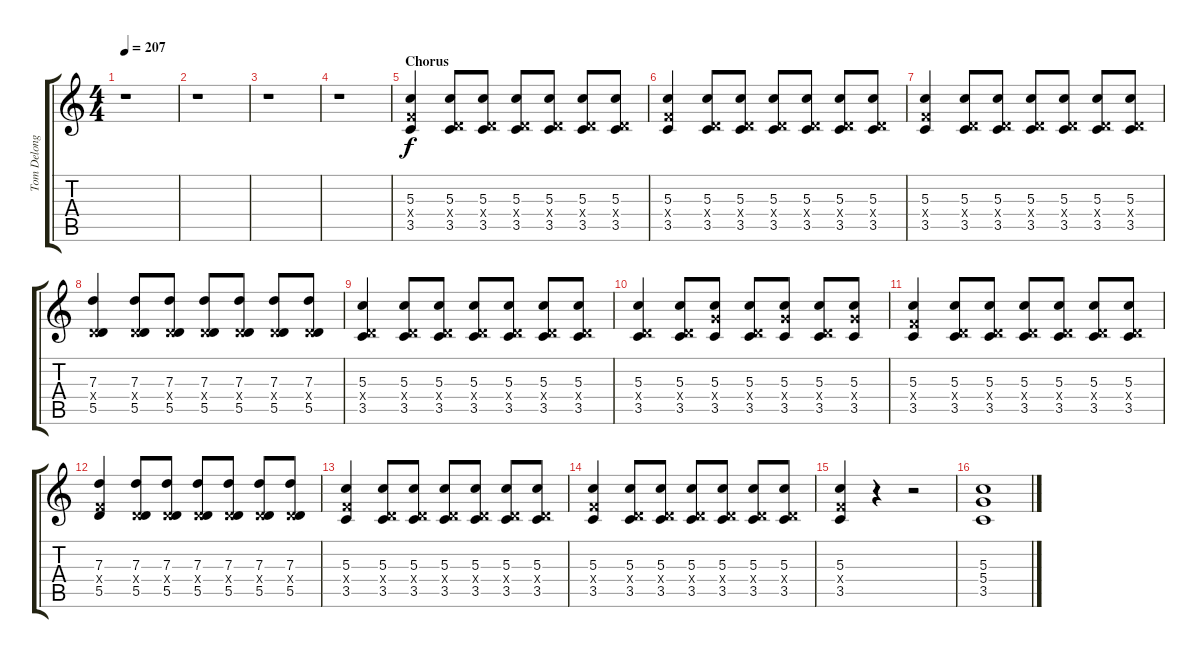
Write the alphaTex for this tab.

\track ("Tom Delong (Distortion 1)" "Tom Delong") {instrument distortionguitar}
\staff {score tabs}
\tuning (E4 B3 G3 D3 A2 E2) {hide}
\ts (4 4)
\tempo 207
\clef g2
\ks c
r.1{dy f} |
r.1 |
r.1 |
r.1 |
\section ("" "Chorus")
(5.3 3.4{x} 3.5).4 (5.3 0.4{x} 3.5).8 (5.3 0.4{x} 3.5).8 (5.3 0.4{x} 3.5).8 (5.3 0.4{x} 3.5).8 (5.3 0.4{x} 3.5).8 (5.3 0.4{x} 3.5).8 |
(5.3 3.4{x} 3.5).4 (5.3 0.4{x} 3.5).8 (5.3 0.4{x} 3.5).8 (5.3 0.4{x} 3.5).8 (5.3 0.4{x} 3.5).8 (5.3 0.4{x} 3.5).8 (5.3 0.4{x} 3.5).8 |
(5.3 3.4{x} 3.5).4 (5.3 0.4{x} 3.5).8 (5.3 0.4{x} 3.5).8 (5.3 0.4{x} 3.5).8 (5.3 0.4{x} 3.5).8 (5.3 0.4{x} 3.5).8 (5.3 0.4{x} 3.5).8 |
(7.3 0.4{x} 5.5).4 (7.3 0.4{x} 5.5).8 (7.3 0.4{x} 5.5).8 (7.3 0.4{x} 5.5).8 (7.3 0.4{x} 5.5).8 (7.3 0.4{x} 5.5).8 (7.3 0.4{x} 5.5).8 |
(5.3 0.4{x} 3.5).4 (5.3 0.4{x} 3.5).8 (5.3 0.4{x} 3.5).8 (5.3 0.4{x} 3.5).8 (5.3 0.4{x} 3.5).8 (5.3 0.4{x} 3.5).8 (5.3 0.4{x} 3.5).8 |
(5.3 0.4{x} 3.5).4 (5.3 0.4{x} 3.5).8 (5.3 5.4{x} 3.5).8 (5.3 0.4{x} 3.5).8 (5.3 5.4{x} 3.5).8 (5.3 0.4{x} 3.5).8 (5.3 5.4{x} 3.5).8 |
(5.3 3.4{x} 3.5).4 (5.3 0.4{x} 3.5).8 (5.3 0.4{x} 3.5).8 (5.3 0.4{x} 3.5).8 (5.3 0.4{x} 3.5).8 (5.3 0.4{x} 3.5).8 (5.3 0.4{x} 3.5).8 |
(7.3 3.4{x} 5.5).4 (7.3 0.4{x} 5.5).8 (7.3 0.4{x} 5.5).8 (7.3 0.4{x} 5.5).8 (7.3 0.4{x} 5.5).8 (7.3 0.4{x} 5.5).8 (7.3 0.4{x} 5.5).8 |
(5.3 3.4{x} 3.5).4 (5.3 0.4{x} 3.5).8 (5.3 0.4{x} 3.5).8 (5.3 0.4{x} 3.5).8 (5.3 0.4{x} 3.5).8 (5.3 0.4{x} 3.5).8 (5.3 0.4{x} 3.5).8 |
(5.3 3.4{x} 3.5).4 (5.3 0.4{x} 3.5).8 (5.3 0.4{x} 3.5).8 (5.3 0.4{x} 3.5).8 (5.3 0.4{x} 3.5).8 (5.3 0.4{x} 3.5).8 (5.3 0.4{x} 3.5).8 |
(5.3 3.4{x} 3.5).4 r.4 r.2 |
(5.3 5.4 3.5).1
